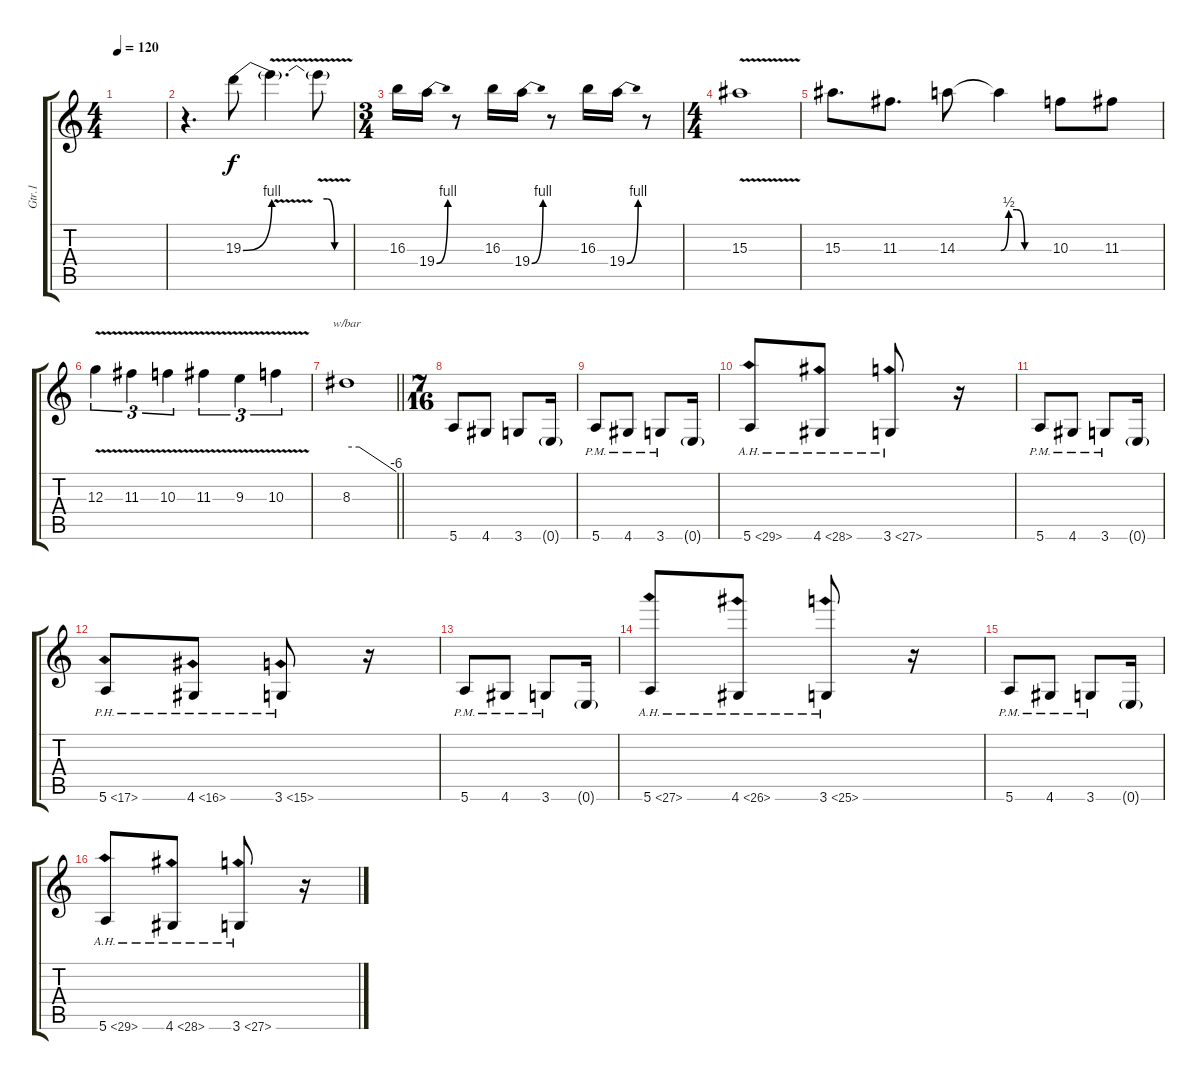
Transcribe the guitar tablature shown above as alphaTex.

\track ("Gtr.1" "Gtr.1") {instrument distortionguitar}
\staff {score tabs}
\tuning (E4 B3 G3 D3 A2 E2) {hide}
\ts (4 4)
\tempo 120
\clef g2
\ks c
|
r.4{d} 19.3{be (bend 0 0 60 4)}.8 19.3{v t}.4{d} 19.3{be (custom 0 4 15 4 30 0 60 0) t}.8 |
\ts (3 4)
16.3.16 19.4{be (bend 0 0 60 4)}.16 r.8 16.3.16 19.4{be (bend 0 0 60 4)}.16 r.8 16.3.16 19.4{be (bend 0 0 60 4)}.16 r.8 |
\ts (4 4)
15.3{v}.1 |
15.3.8{d} 11.3.8{d} 14.3.8 14.3{be (custom 0 0 10 2 20 2 30 0 60 0) t}.4 10.3.8 11.3.8 |
12.3{v}.4{tu (3 2)} 11.3{v}.4{tu (3 2)} 10.3{v}.4{tu (3 2)} 11.3{v}.4{tu (3 2)} 9.3{v}.4{tu (3 2)} 10.3{v}.4{tu (3 2)} |
\barLineRight lightlight
8.3.1{tbe (custom default 0 0 15 0 60 -24)} |
\ts (7 16)
5.6.8 4.6.8 3.6.8 0.6{g}.16 |
5.6{pm}.8 4.6{pm}.8 3.6{pm}.8 0.6{g}.16 |
5.6{ah 24}.8 4.6{ah 24}.8 3.6{ah 24}.8 r.16 |
5.6{pm}.8 4.6{pm}.8 3.6{pm}.8 0.6{g}.16 |
5.6{ph 12}.8 4.6{ph 12}.8 3.6{ph 12}.8 r.16 |
5.6{pm}.8 4.6{pm}.8 3.6{pm}.8 0.6{g}.16 |
5.6{ah 22}.8 4.6{ah 22}.8 3.6{ah 22}.8 r.16 |
5.6{pm}.8 4.6{pm}.8 3.6{pm}.8 0.6{g}.16 |
5.6{ah 24}.8 4.6{ah 24}.8 3.6{ah 24}.8 r.16
